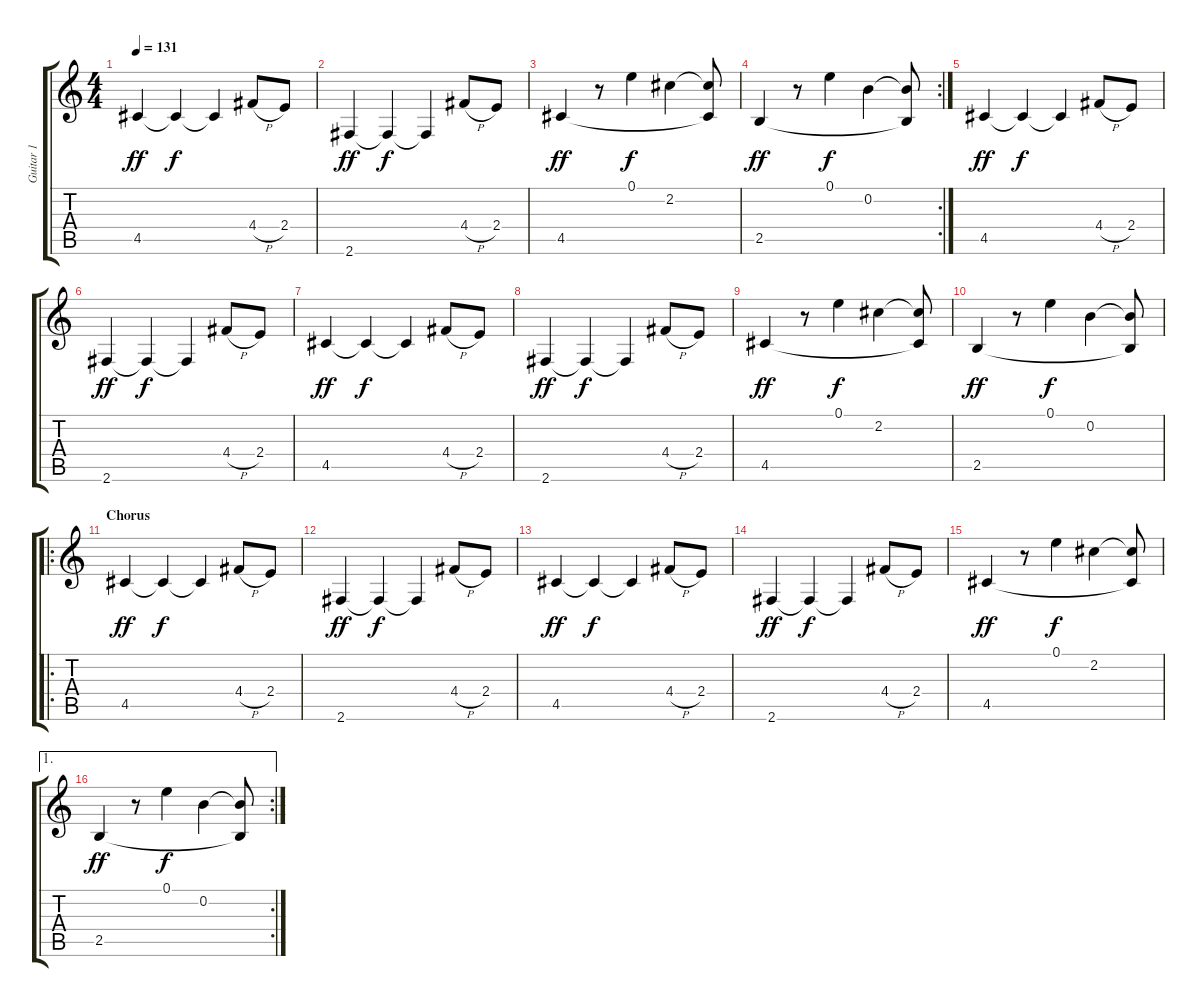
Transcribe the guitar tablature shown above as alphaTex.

\track ("Guitar 1" "Guitar 1") {instrument distortionguitar}
\staff {score tabs}
\tuning (E4 B3 G3 D3 A2 E2) {hide}
\ts (4 4)
\tempo 131
\clef g2
\ks c
4.5.4{dy ff} 4.5{t}.4{dy f} 4.5{t}.4 4.4{h}.8 2.4.8 |
2.6.4{dy ff} 2.6{t}.4{dy f} 2.6{t}.4 4.4{h}.8 2.4.8 |
4.5.4{dy ff} r.8 0.1.4{dy f} 2.2.4 (2.2{t} 4.5{t}).8 |
\rc 2
2.5.4{dy ff} r.8 0.1.4{dy f} 0.2.4 (0.2{t} 2.5{t}).8 |
4.5.4{dy ff} 4.5{t}.4{dy f} 4.5{t}.4 4.4{h}.8 2.4.8 |
2.6.4{dy ff} 2.6{t}.4{dy f} 2.6{t}.4 4.4{h}.8 2.4.8 |
4.5.4{dy ff} 4.5{t}.4{dy f} 4.5{t}.4 4.4{h}.8 2.4.8 |
2.6.4{dy ff} 2.6{t}.4{dy f} 2.6{t}.4 4.4{h}.8 2.4.8 |
4.5.4{dy ff} r.8 0.1.4{dy f} 2.2.4 (2.2{t} 4.5{t}).8 |
2.5.4{dy ff} r.8 0.1.4{dy f} 0.2.4 (0.2{t} 2.5{t}).8 |
\ro
\section ("" "Chorus")
4.5.4{dy ff} 4.5{t}.4{dy f} 4.5{t}.4 4.4{h}.8 2.4.8 |
2.6.4{dy ff} 2.6{t}.4{dy f} 2.6{t}.4 4.4{h}.8 2.4.8 |
4.5.4{dy ff} 4.5{t}.4{dy f} 4.5{t}.4 4.4{h}.8 2.4.8 |
2.6.4{dy ff} 2.6{t}.4{dy f} 2.6{t}.4 4.4{h}.8 2.4.8 |
4.5.4{dy ff} r.8 0.1.4{dy f} 2.2.4 (2.2{t} 4.5{t}).8 |
\ae 1
\rc 2
2.5.4{dy ff} r.8 0.1.4{dy f} 0.2.4 (0.2{t} 2.5{t}).8
